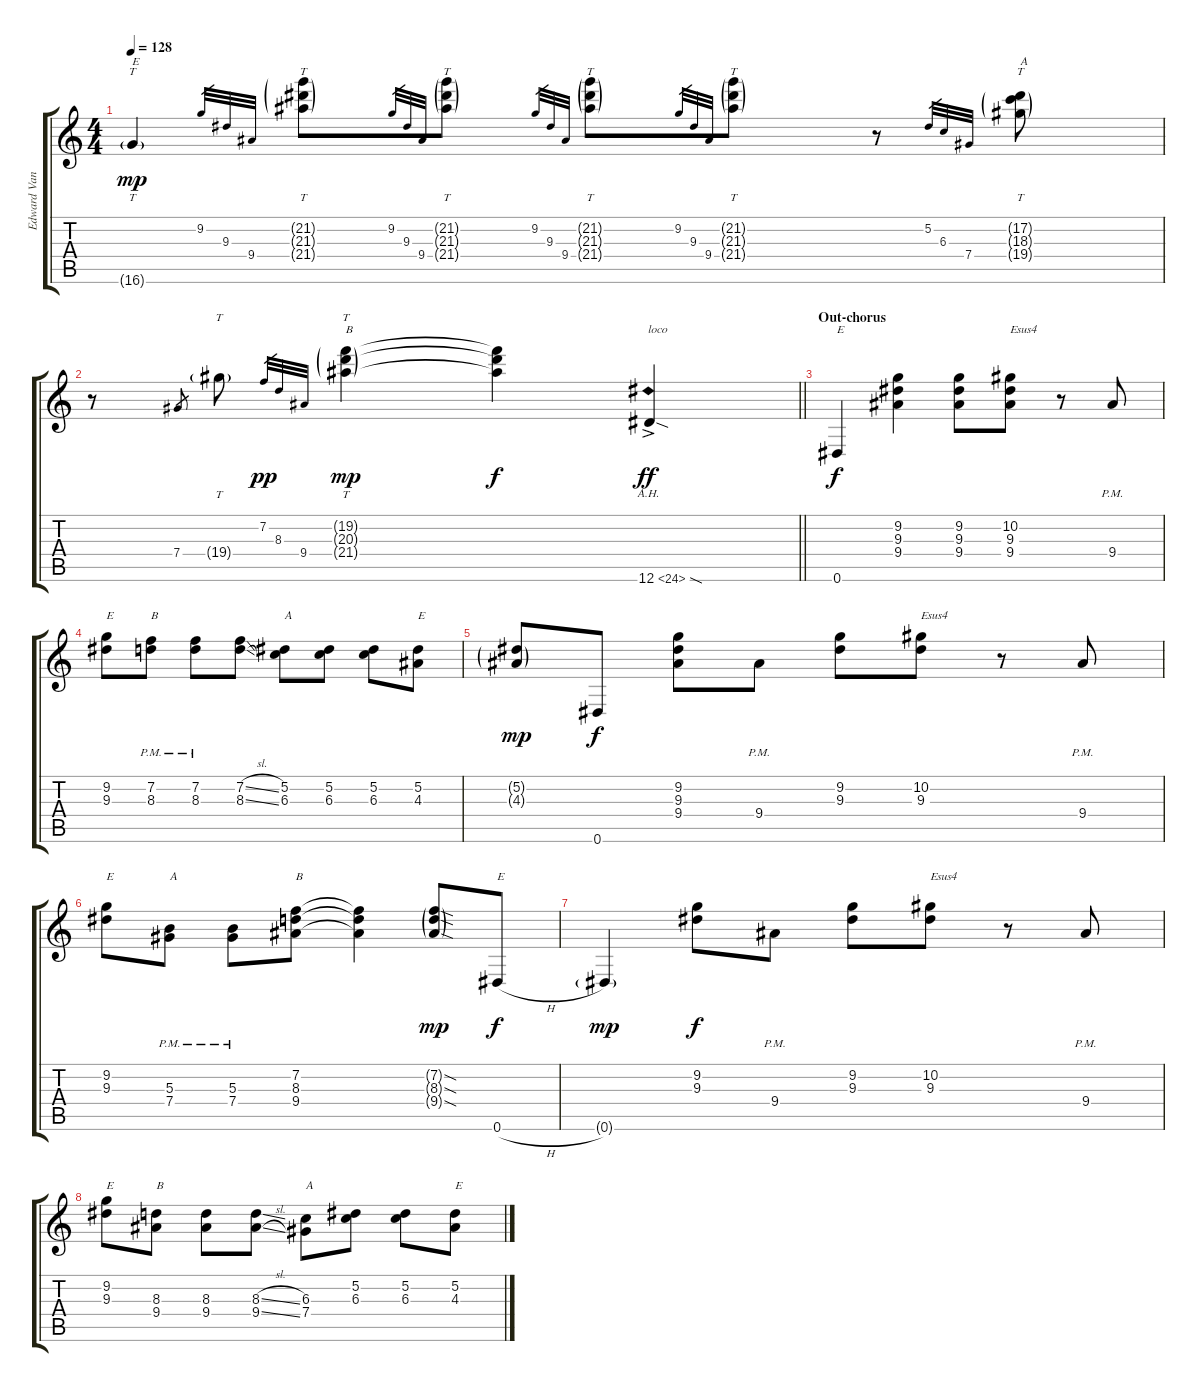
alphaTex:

\track ("Edward Van Halen" "Edward Van") {instrument overdrivenguitar}
\staff {score tabs}
\tuning (Eb4 Bb3 Gb3 Db3 Ab2 Eb2) {hide}
\ts (4 4)
\tempo 128
\clef g2
\ks c
16.6{g}.4{tt txt "E" dy mp} 9.2.32{gr} 9.3.32{gr} 9.4.32{gr} (21.2{g} 21.3{g} 21.4{g}).8{tt} 9.2.32{gr} 9.3.32{gr} 9.4.32{gr} (21.2{g} 21.3{g} 21.4{g}).8{tt} 9.2.32{gr} 9.3.32{gr} 9.4.32{gr} (21.2{g} 21.3{g} 21.4{g}).8{tt} 9.2.32{gr} 9.3.32{gr} 9.4.32{gr} (21.2{g} 21.3{g} 21.4{g}).8{tt} r.8 5.2.32{gr} 6.3.32{gr} 7.4.32{gr} (17.2{g} 18.3{g} 19.4{g}).8{tt txt "A"} |
\barLineRight lightlight
r.8 7.4.8{gr} 19.4{g}.8{tt} 7.2.32{gr dy pp} 8.3.32{gr} 9.4.32{gr} (19.2{g} 20.3{g} 21.4{g}).4{tt txt "B" dy mp} (19.2{t} 20.3{t} 21.4{t}).4{dy f} 12.6{ah 12 sod ac}.4{txt "loco" dy ff} |
\section ("" "Out-chorus")
0.6.4{txt "E" dy f} (9.2 9.3 9.4).4 (9.2 9.3 9.4).8 (10.2 9.3 9.4).8{txt "Esus4"} r.8 9.4{pm}.8 |
(9.2 9.3).8{txt "E"} (7.2{pm} 8.3).8{txt "B"} (7.2{pm} 8.3).8 (7.2{sl} 8.3{sl}).8 (5.2 6.3).8{txt "A"} (5.2 6.3).8 (5.2 6.3).8 (5.2 4.3).8{txt "E"} |
(5.2{g} 4.3{g}).8{dy mp} 0.6.8{dy f} (9.2 9.3 9.4).8 9.4{pm}.8 (9.2 9.3).8 (10.2 9.3).8{txt "Esus4"} r.8 9.4{pm}.8 |
(9.2 9.3).8{txt "E"} (5.3{pm} 7.4).8{txt "A"} (5.3{pm} 7.4).8 (7.2 8.3 9.4).8{txt "B"} (7.2{t} 8.3{t} 9.4{t}).4 (7.2{sod g} 8.3{sod g} 9.4{sod g}).8{dy mp} 0.6{h}.8{txt "E" dy f} |
0.6{g}.4{dy mp} (9.2 9.3).8{dy f} 9.4{pm}.8 (9.2 9.3).8 (10.2 9.3).8{txt "Esus4"} r.8 9.4{pm}.8 |
(9.2 9.3).8{txt "E"} (8.3 9.4).8{txt "B"} (8.3 9.4).8 (8.3{sl} 9.4{sl}).8 (6.3 7.4).8{txt "A"} (5.2 6.3).8 (5.2 6.3).8 (5.2 4.3).8{txt "E"}
